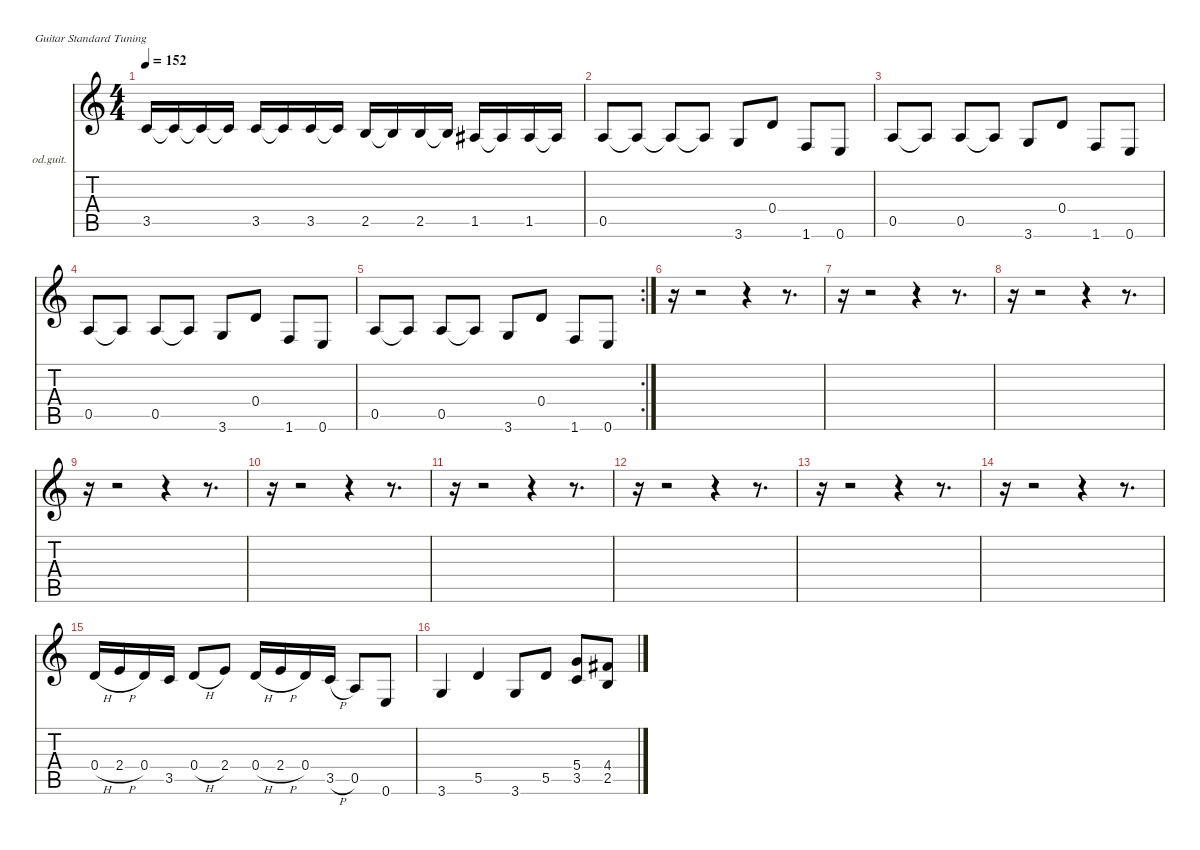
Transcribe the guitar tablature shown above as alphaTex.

\defaultSystemsLayout 4
\hideDynamics
\bracketExtendMode nobrackets
\firstSystemTrackNameOrientation horizontal
\otherSystemsTrackNameOrientation horizontal
\track ("guitar 1" "od.guit.") {instrument overdrivenguitar}
\staff {score tabs}
\tuning (E4 B3 G3 D3 A2 E2)
\ts (4 4)
\tempo 152
\clef g2
\ks c
3.5.16{dy f beam Up} 3.5{t}.16{beam Up} 3.5{t}.16{beam Up} 3.5{t}.16{beam Up} 3.5.16{beam Up} 3.5{t}.16{beam Up} 3.5.16{beam Up} 3.5{t}.16{beam Up} 2.5.16{beam Up} 2.5{t}.16{beam Up} 2.5.16{beam Up} 2.5{t}.16{beam Up} 1.5{acc #}.16{beam Up} 1.5{t acc #}.16{beam Up} 1.5{acc #}.16{beam Up} 1.5{t acc #}.16{beam Up} |
0.5.8{beam Up} 0.5{t}.8{beam Up} 0.5{t}.8{beam Up} 0.5{t}.8{beam Up} 3.6.8{beam Up} 0.4.8{beam Up} 1.6.8{beam Up} 0.6.8{beam Up} |
0.5.8{beam Up} 0.5{t}.8{beam Up} 0.5.8{beam Up} 0.5{t}.8{beam Up} 3.6.8{beam Up} 0.4.8{beam Up} 1.6.8{beam Up} 0.6.8{beam Up} |
0.5.8{beam Up} 0.5{t}.8{beam Up} 0.5.8{beam Up} 0.5{t}.8{beam Up} 3.6.8{beam Up} 0.4.8{beam Up} 1.6.8{beam Up} 0.6.8{beam Up} |
\rc 2
0.5.8{beam Up} 0.5{t}.8{beam Up} 0.5.8{beam Up} 0.5{t}.8{beam Up} 3.6.8{beam Up} 0.4.8{beam Up} 1.6.8{beam Up} 0.6.8{beam Up} |
r.16{beam Down} r.2{beam Down} r.4{beam Down} r.8{d beam Down} |
r.16{beam Down} r.2{beam Down} r.4{beam Down} r.8{d beam Down} |
r.16{beam Down} r.2{beam Down} r.4{beam Down} r.8{d beam Down} |
r.16{beam Down} r.2{beam Down} r.4{beam Down} r.8{d beam Down} |
r.16{beam Down} r.2{beam Down} r.4{beam Down} r.8{d beam Down} |
r.16{beam Down} r.2{beam Down} r.4{beam Down} r.8{d beam Down} |
r.16{beam Down} r.2{beam Down} r.4{beam Down} r.8{d beam Down} |
r.16{beam Down} r.2{beam Down} r.4{beam Down} r.8{d beam Down} |
r.16{beam Down} r.2{beam Down} r.4{beam Down} r.8{d beam Down} |
0.4{h}.16{beam Up} 2.4{h}.16{beam Up} 0.4.16{beam Up} 3.5.16{beam Up} 0.4{h}.8{beam Up} 2.4.8{beam Up} 0.4{h}.16{beam Up} 2.4{h}.16{beam Up} 0.4.16{beam Up} 3.5{h}.16{beam Up} 0.5.8{beam Up} 0.6.8{beam Up} |
3.6.4{beam Up} 5.5.4{beam Up} 3.6.8{beam Up} 5.5.8{beam Up} (5.4 3.5).8{beam Up} (4.4{acc #} 2.5).8{beam Up}
